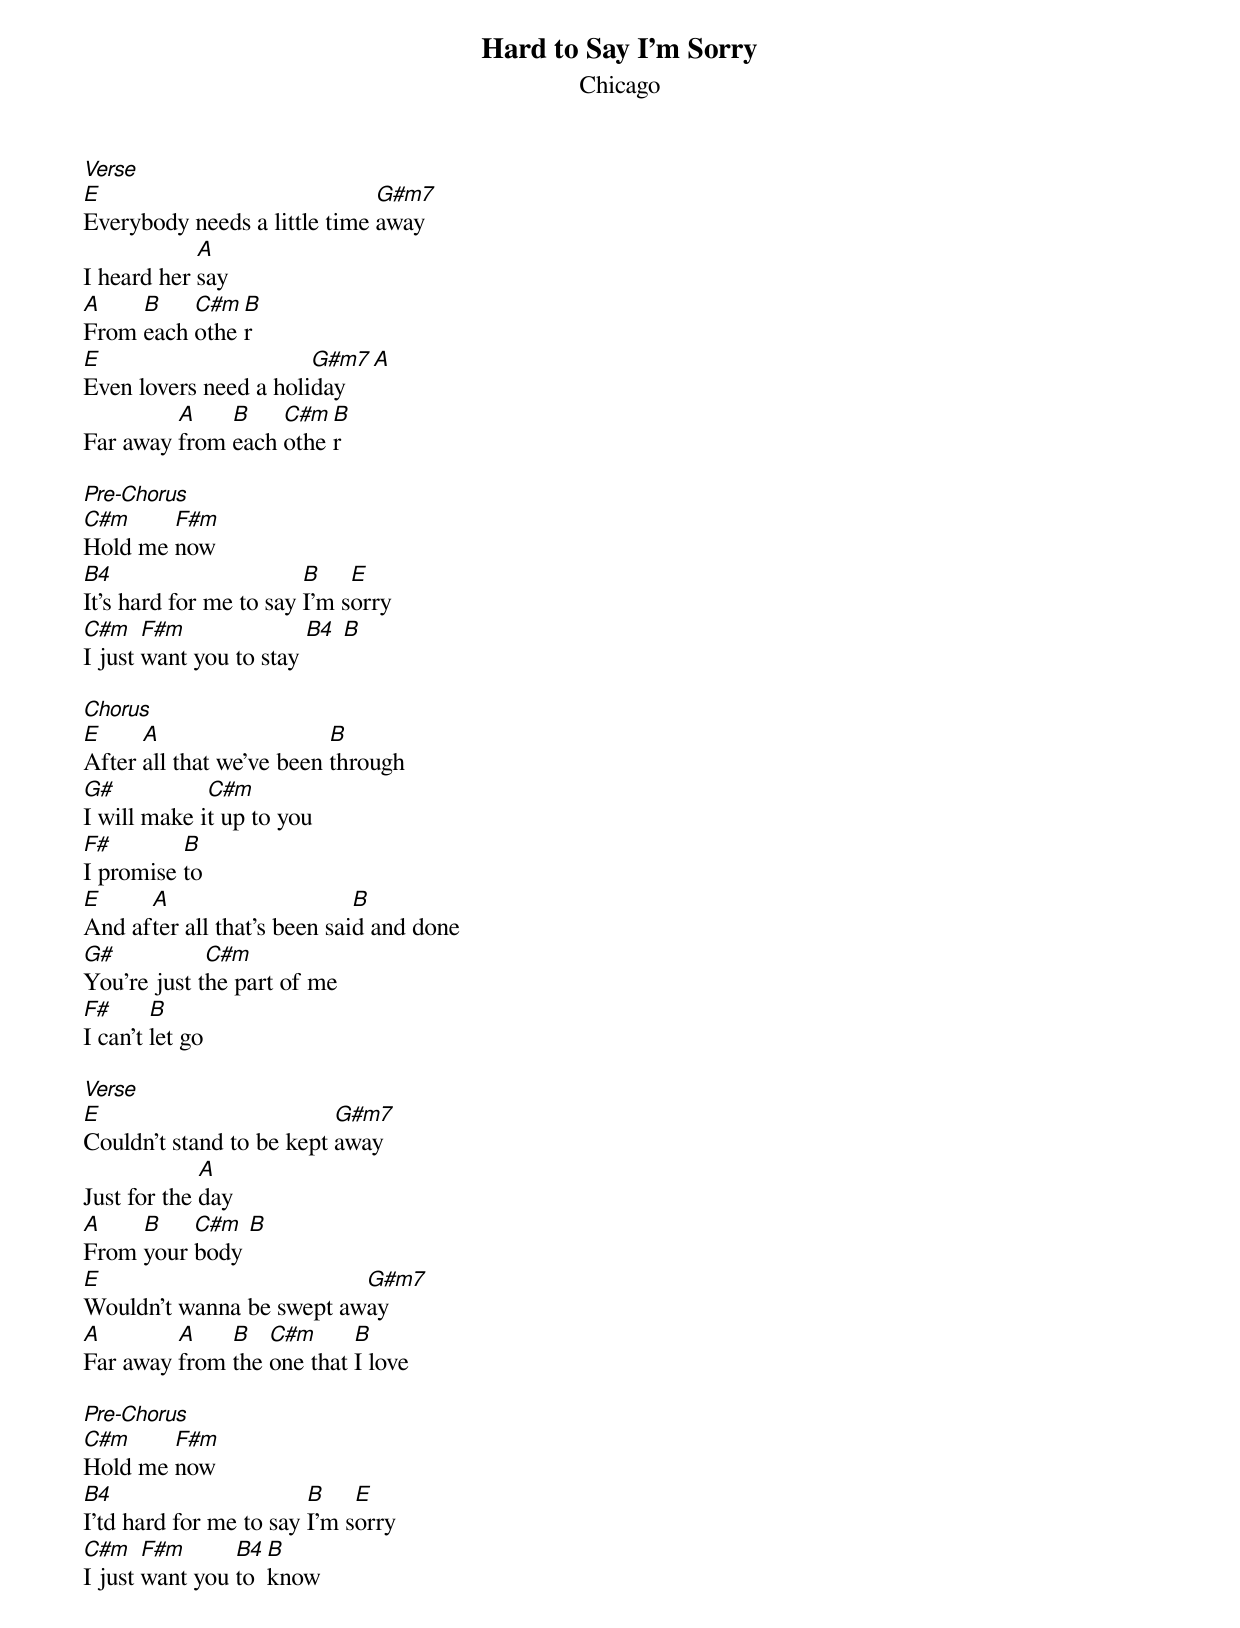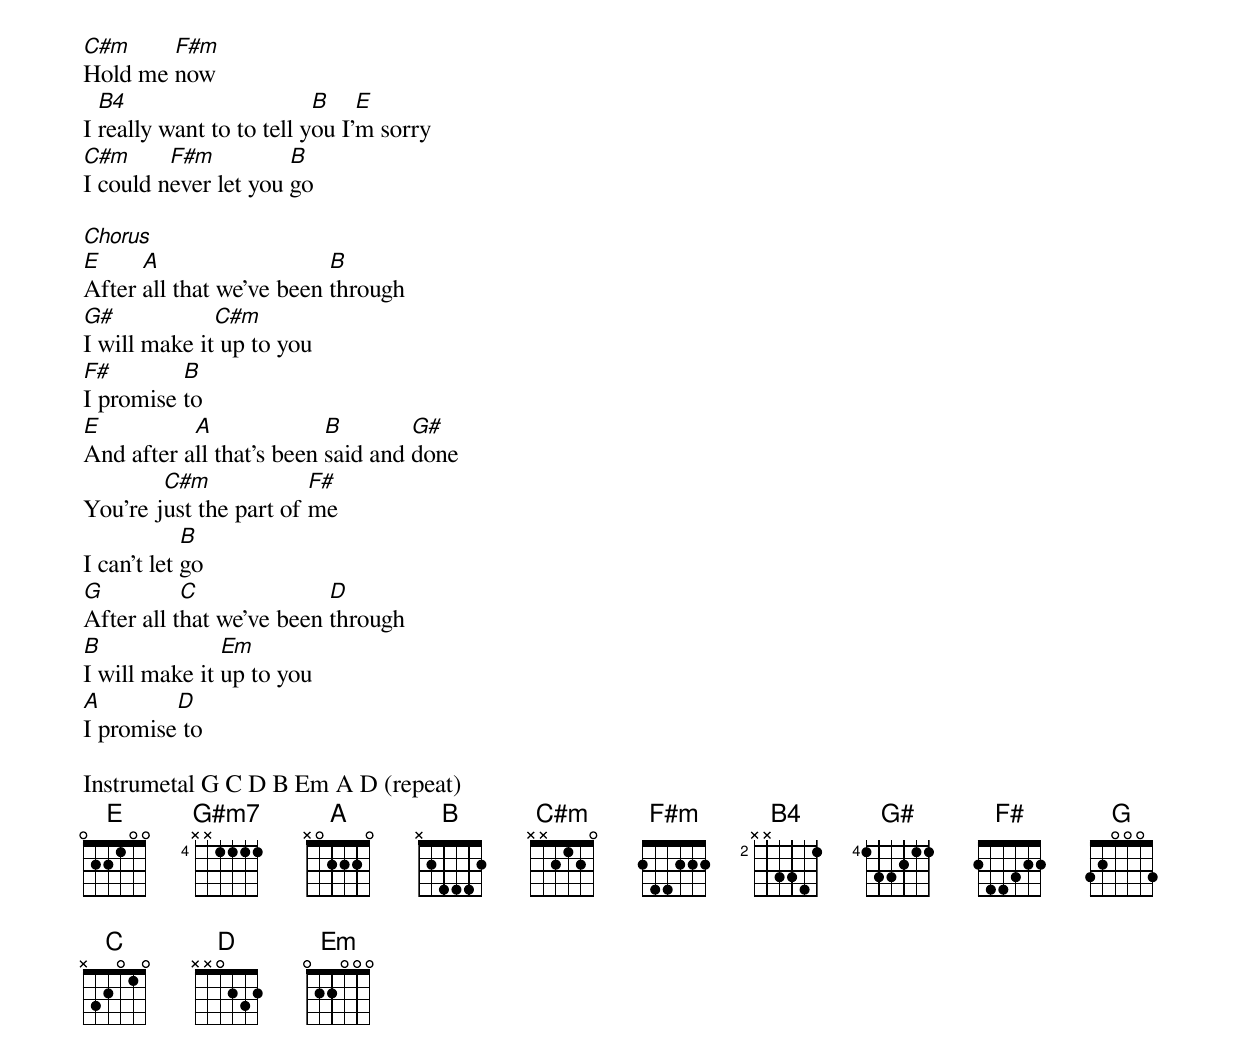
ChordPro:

{title:Hard to Say I'm Sorry}
{subtitle:Chicago}
[Verse]
[E]Everybody needs a little time [G#m7]away
I heard her [A]say
[A]From [B]each [C#m]othe[B]r
[E]Even lovers need a holi[G#m7]day [A]
Far away [A]from [B]each [C#m]othe[B]r

[Pre-Chorus]
[C#m]Hold me [F#m]now
[B4]It's hard for me to say [B]I'm s[E]orry
[C#m]I just [F#m]want you to stay [B4] [B]

[Chorus]
[E]After [A]all that we've been [B]through
[G#]I will make i[C#m]t up to you
[F#]I promise [B]to
[E]And af[A]ter all that's been sai[B]d and done
[G#]You're just t[C#m]he part of me
[F#]I can't [B]let go

[Verse]
[E]Couldn't stand to be kept [G#m7]away
Just for the [A]day
[A]From [B]your [C#m]body [B]
[E]Wouldn't wanna be swept aw[G#m7]ay
[A]Far away [A]from [B]the [C#m]one that [B]I love

[Pre-Chorus]
[C#m]Hold me [F#m]now
[B4]I'td hard for me to say [B]I'm s[E]orry
[C#m]I just [F#m]want you [B4]to [B]know

[C#m]Hold me [F#m]now
I [B4]really want to to tell y[B]ou I'[E]m sorry
[C#m]I could n[F#m]ever let you [B]go

[Chorus]
[E]After [A]all that we've been [B]through
[G#]I will make it[C#m] up to you
[F#]I promise [B]to
[E]And after a[A]ll that's been [B]said and [G#]done
You're j[C#m]ust the part of [F#]me
I can't let [B]go
[G]After all t[C]hat we've been [D]through
[B]I will make it [Em]up to you
[A]I promise[D] to

Instrumetal G C D B Em A D (repeat)
